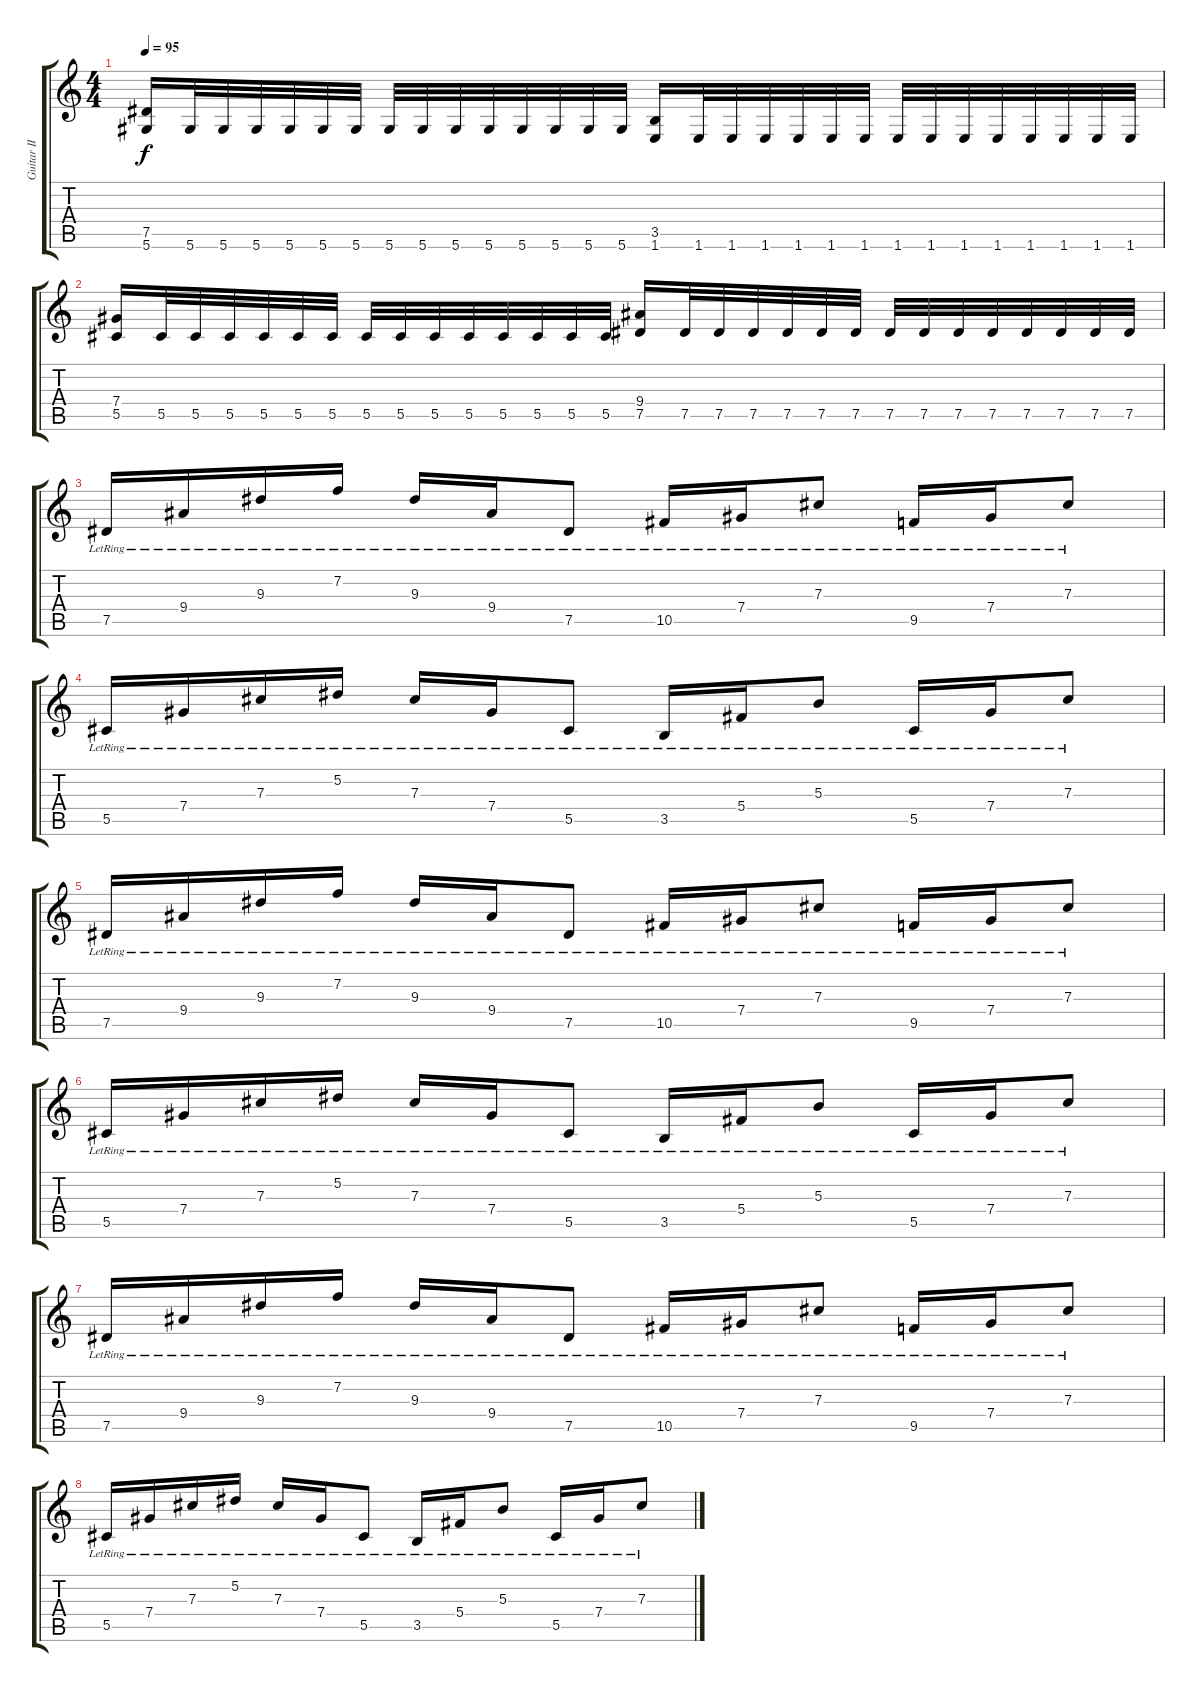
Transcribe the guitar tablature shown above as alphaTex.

\track ("Guitar II" "Guitar II") {instrument acousticguitarsteel}
\staff {score tabs}
\tuning (Eb4 Bb3 Gb3 Db3 Ab2 Eb2) {hide}
\ts (4 4)
\tempo 95
\clef g2
\ks c
(7.5 5.6).16{dy f} 5.6.32 5.6.32 5.6.32 5.6.32 5.6.32 5.6.32 5.6.32 5.6.32 5.6.32 5.6.32 5.6.32 5.6.32 5.6.32 5.6.32 (3.5 1.6).16 1.6.32 1.6.32 1.6.32 1.6.32 1.6.32 1.6.32 1.6.32 1.6.32 1.6.32 1.6.32 1.6.32 1.6.32 1.6.32 1.6.32 |
(7.4 5.5).16 5.5.32 5.5.32 5.5.32 5.5.32 5.5.32 5.5.32 5.5.32 5.5.32 5.5.32 5.5.32 5.5.32 5.5.32 5.5.32 5.5.32 (9.4 7.5).16 7.5.32 7.5.32 7.5.32 7.5.32 7.5.32 7.5.32 7.5.32 7.5.32 7.5.32 7.5.32 7.5.32 7.5.32 7.5.32 7.5.32 |
\section ("" "")
7.5{lr}.16{instrument acousticguitarsteel} 9.4{lr}.16 9.3{lr}.16 7.2{lr}.16 9.3{lr}.16 9.4{lr}.16 7.5{lr}.8 10.5{lr}.16 7.4{lr}.16 7.3{lr}.8 9.5{lr}.16 7.4{lr}.16 7.3{lr}.8 |
5.5{lr}.16 7.4{lr}.16 7.3{lr}.16 5.2{lr}.16 7.3{lr}.16 7.4{lr}.16 5.5{lr}.8 3.5{lr}.16 5.4{lr}.16 5.3{lr}.8 5.5{lr}.16 7.4{lr}.16 7.3{lr}.8 |
7.5{lr}.16 9.4{lr}.16 9.3{lr}.16 7.2{lr}.16 9.3{lr}.16 9.4{lr}.16 7.5{lr}.8 10.5{lr}.16 7.4{lr}.16 7.3{lr}.8 9.5{lr}.16 7.4{lr}.16 7.3{lr}.8 |
5.5{lr}.16 7.4{lr}.16 7.3{lr}.16 5.2{lr}.16 7.3{lr}.16 7.4{lr}.16 5.5{lr}.8 3.5{lr}.16 5.4{lr}.16 5.3{lr}.8 5.5{lr}.16 7.4{lr}.16 7.3{lr}.8 |
7.5{lr}.16 9.4{lr}.16 9.3{lr}.16 7.2{lr}.16 9.3{lr}.16 9.4{lr}.16 7.5{lr}.8 10.5{lr}.16 7.4{lr}.16 7.3{lr}.8 9.5{lr}.16 7.4{lr}.16 7.3{lr}.8 |
5.5{lr}.16 7.4{lr}.16 7.3{lr}.16 5.2{lr}.16 7.3{lr}.16 7.4{lr}.16 5.5{lr}.8 3.5{lr}.16 5.4{lr}.16 5.3{lr}.8 5.5{lr}.16 7.4{lr}.16 7.3{lr}.8
